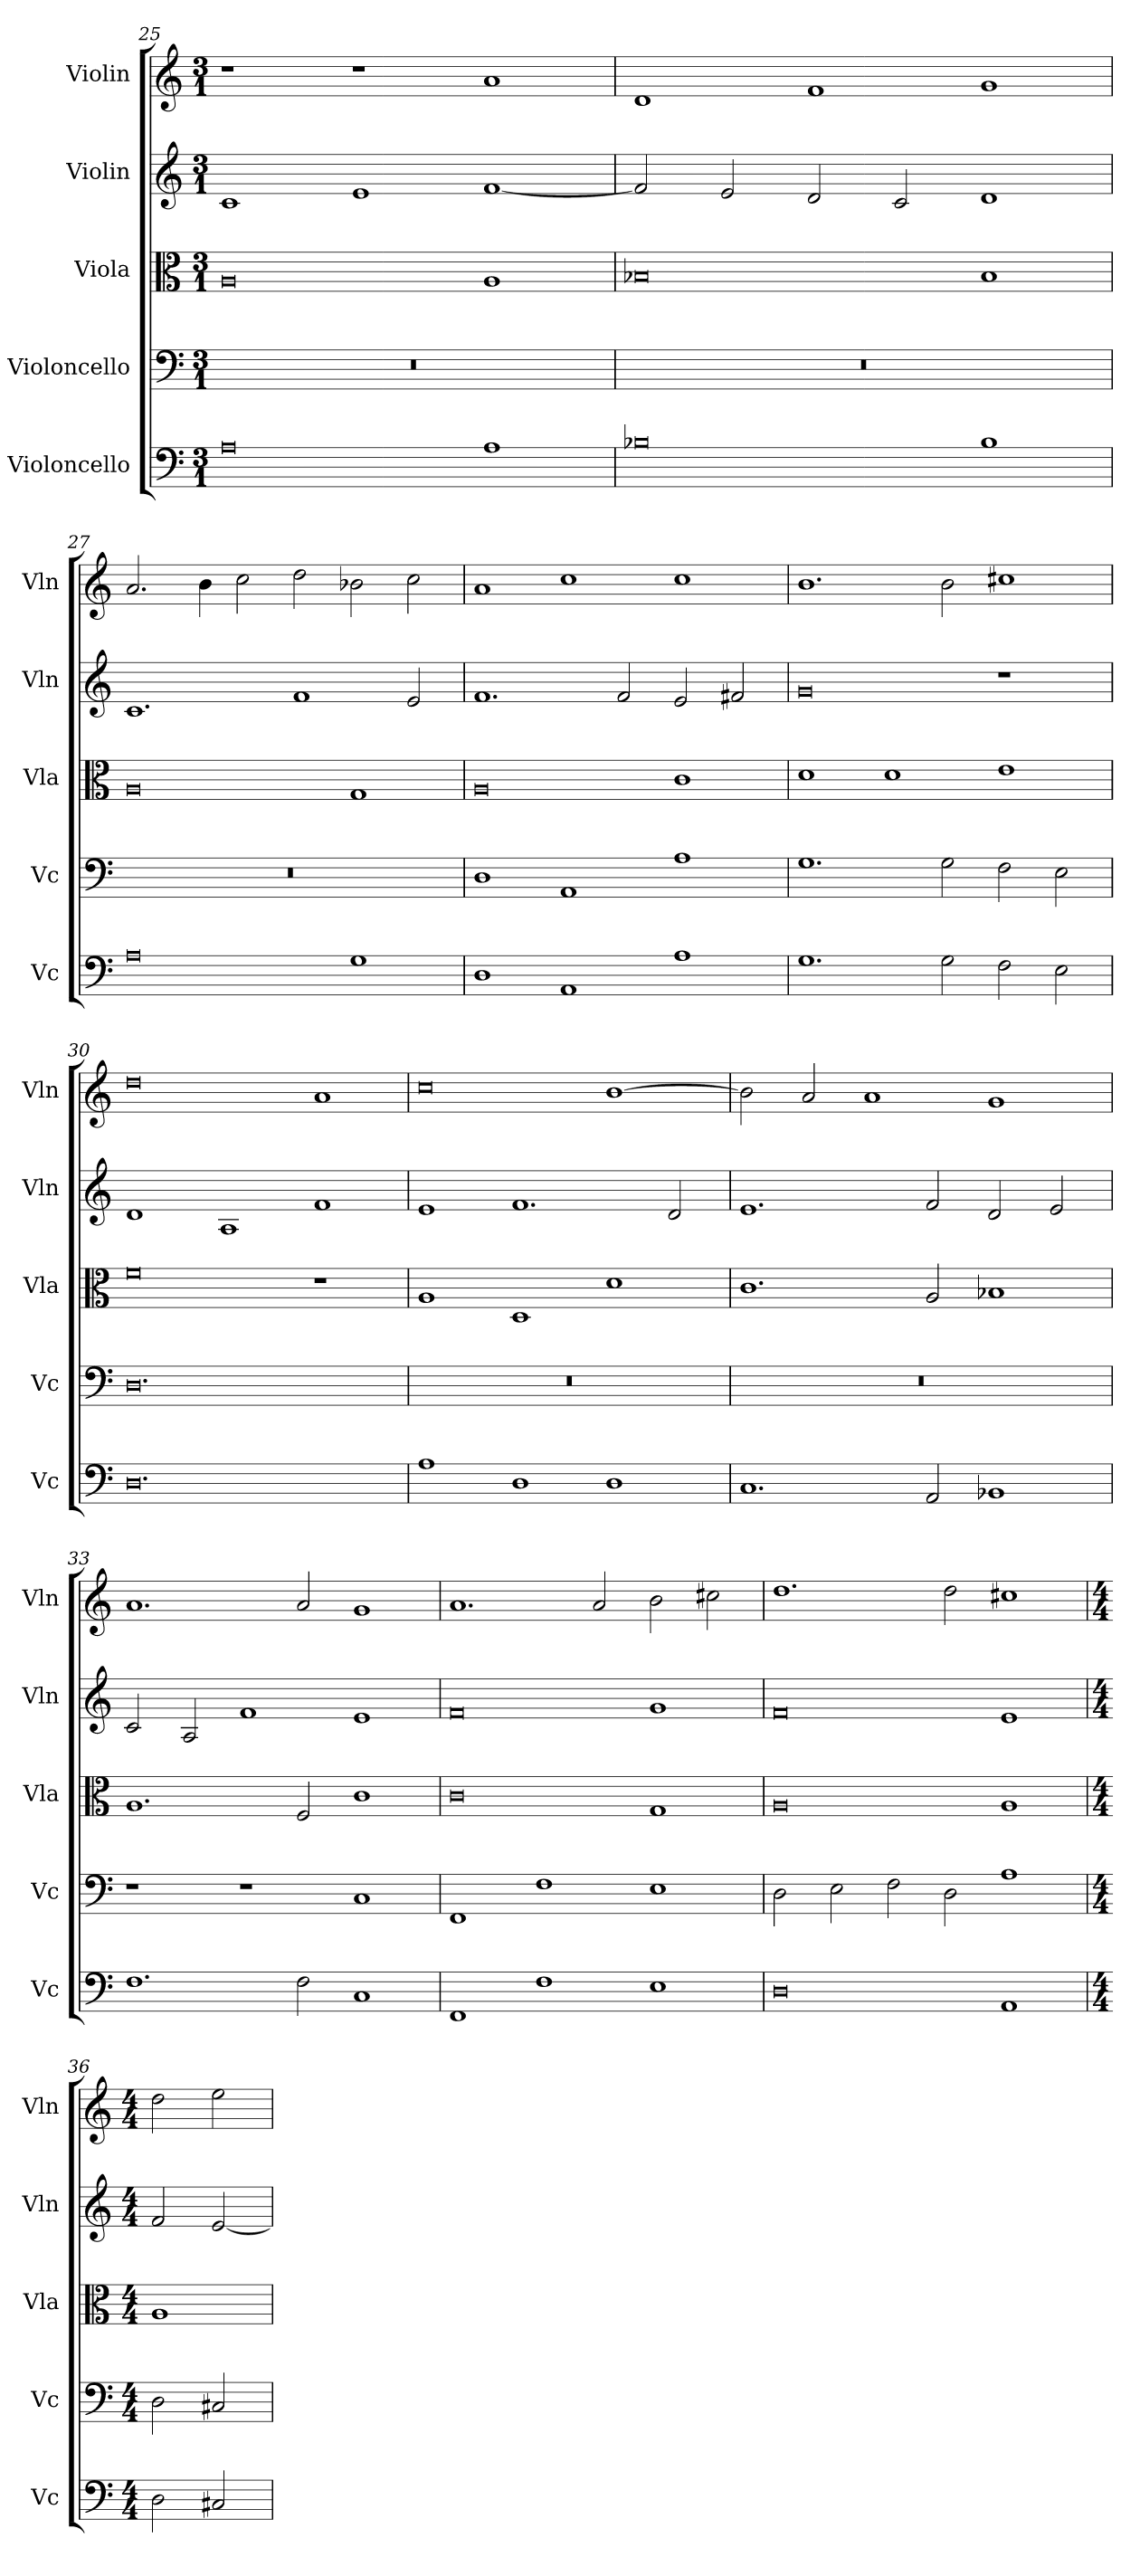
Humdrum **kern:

**kern	**kern	**kern	**kern	**kern
*part5	*part4	*part3	*part2	*part1
*staff5	*staff4	*staff3	*staff2	*staff1
*I"Violoncello	*I"Violoncello	*I"Viola	*I"Violin	*I"Violin
*I'Vc	*I'Vc	*I'Vla	*I'Vln	*I'Vln
*clefF4	*clefF4	*clefC3	*clefG2	*clefG2
*k[]	*k[]	*k[]	*k[]	*k[]
*M3/1	*M3/1	*M3/1	*M3/1	*M3/1
=25	=25	=25	=25	=25
0A	0.r	0A	1c	1r
.	.	.	1e	1r
1A	.	1A	[1f	1a
=26	=26	=26	=26	=26
0B-X	0.r	0B-X	2f/]	1d
.	.	.	2e/	.
.	.	.	2d/	1f
.	.	.	2c/	.
1B-	.	1B-	1d	1g
=27	=27	=27	=27	=27
0A	0.r	0A	1.c	2.a/
.	.	.	.	4b\
.	.	.	.	2cc\
.	.	.	1f	2dd\
1G	.	1G	.	2b-X\
.	.	.	2e/	2cc\
=28	=28	=28	=28	=28
1D	1D	0A	1.f	1a
1AA	1AA	.	.	1cc
.	.	.	2f/	.
1A	1A	1c	2e/	1cc
.	.	.	2f#X/	.
=29	=29	=29	=29	=29
1.G	1.G	1d	0g	1.b
.	.	1d	.	.
2G\	2G\	.	.	2b\
2F\	2F\	1e	1r	1cc#X
2E\	2E\	.	.	.
=30	=30	=30	=30	=30
0.D	0.D	0f	1d	0dd
.	.	.	1A	.
.	.	1r	1f	1a
=31	=31	=31	=31	=31
1A	0.r	1A	1e	0cc
1D	.	1D	1.f	.
1D	.	1d	.	[1b
.	.	.	2d/	.
=32	=32	=32	=32	=32
1.C	0.r	1.c	1.e	2b\]
.	.	.	.	2a/
.	.	.	.	1a
2AA/	.	2A/	2f/	.
1BB-X	.	1B-X	2d/	1g
.	.	.	2e/	.
=33	=33	=33	=33	=33
1.F	1r	1.A	2c/	1.a
.	.	.	2A/	.
.	1r	.	1f	.
2F\	.	2F/	.	2a/
1C	1C	1c	1e	1g
=34	=34	=34	=34	=34
1FF	1FF	0c	0f	1.a
1F	1F	.	.	.
.	.	.	.	2a/
1E	1E	1G	1g	2b\
.	.	.	.	2cc#X\
=35	=35	=35	=35	=35
0D	2D\	0A	0f	1.dd
.	2E\	.	.	.
.	2F\	.	.	.
.	2D\	.	.	2dd\
1AA	1A	1A	1e	1cc#X
=36	=36	=36	=36	=36
*M4/4	*M4/4	*M4/4	*M4/4	*M4/4
2D\	2D\	1A	2f/	2dd\
2C#X/	2C#X/	.	[2e/	2ee\
=	=	=	=	=
*-	*-	*-	*-	*-
